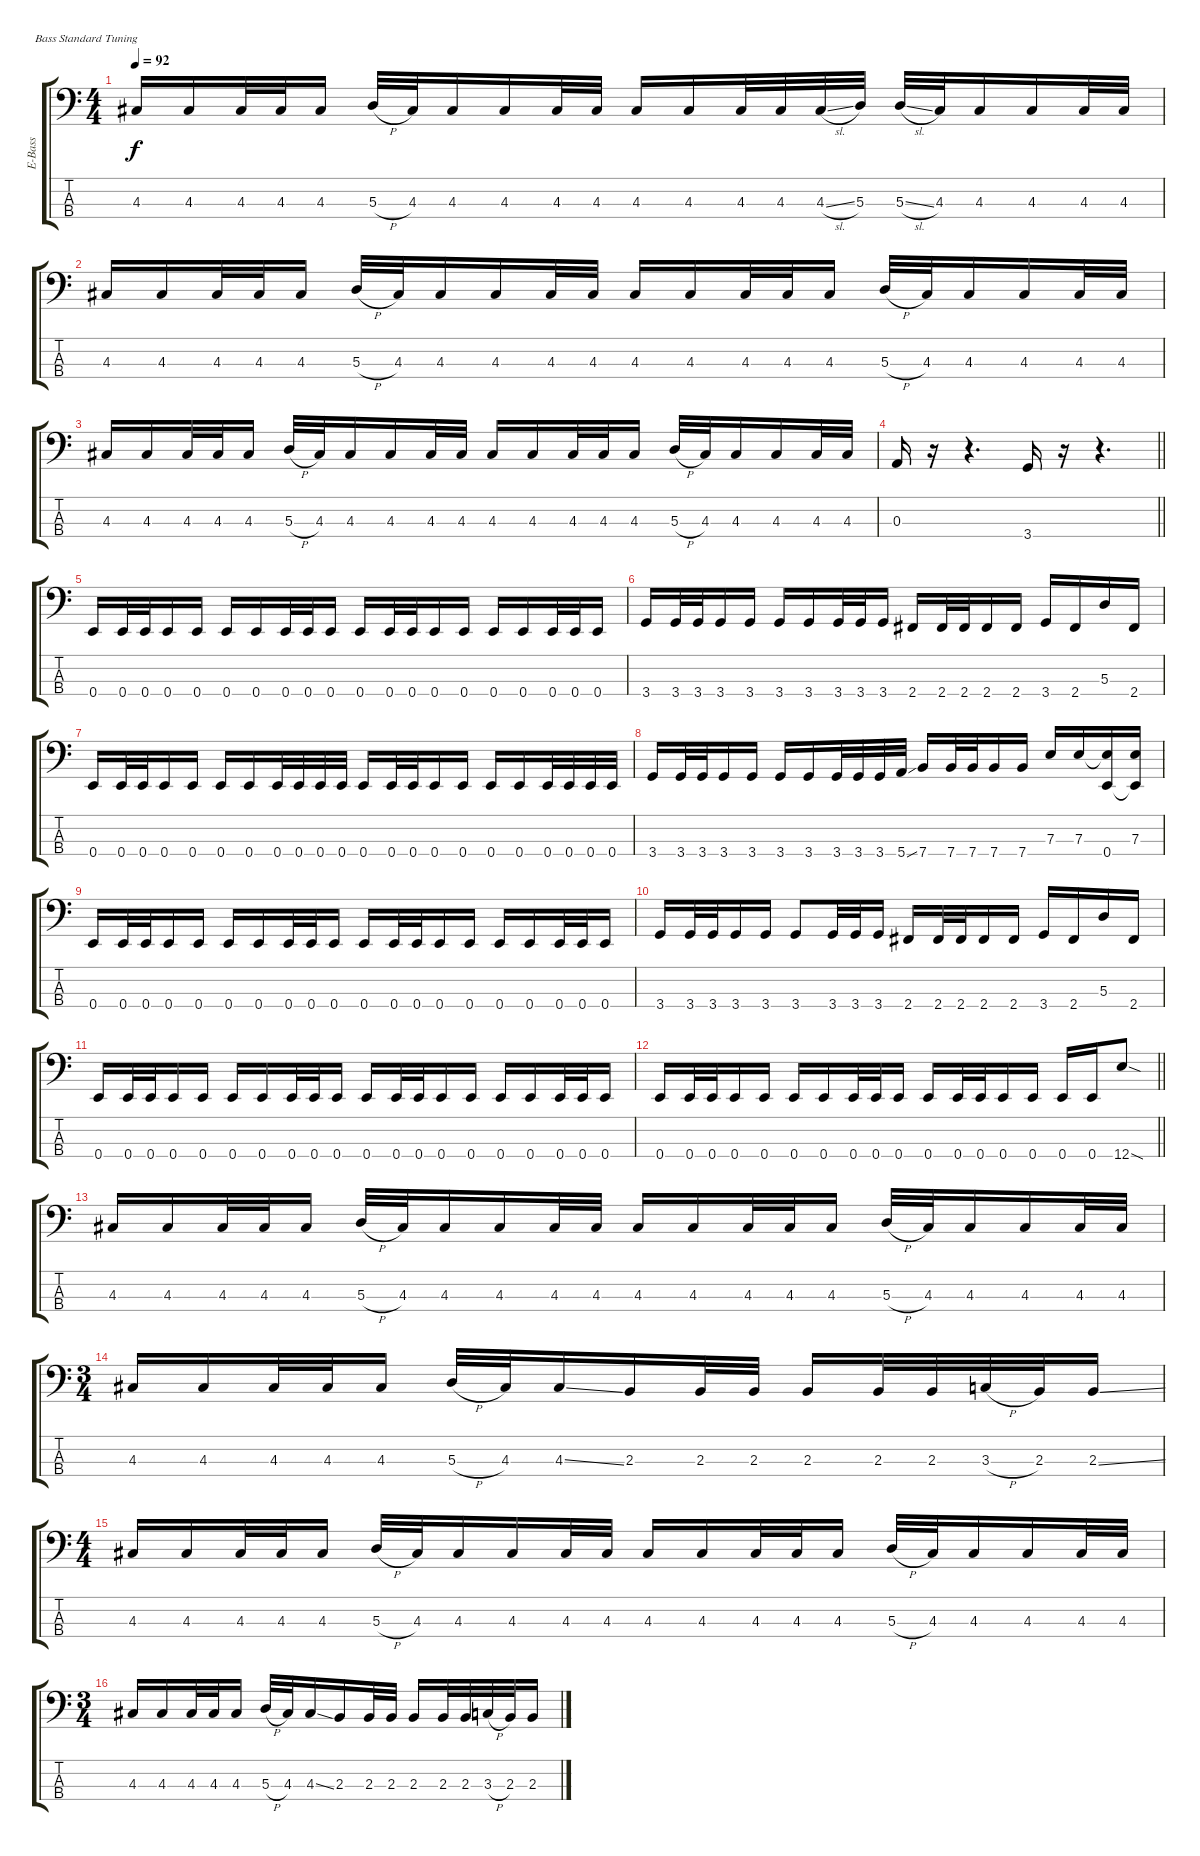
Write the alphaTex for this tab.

\track ("Bass" "E-Bass") {instrument electricbassfinger}
\staff {score tabs}
\tuning (G2 D2 A1 E1)
\ts (4 4)
\tempo 92
\clef f4
\ks c
4.3.16{dy f} 4.3.16 4.3.32 4.3.32 4.3.16 5.3{h}.32 4.3.32 4.3.16 4.3.16 4.3.32 4.3.32 4.3.16 4.3.16 4.3.32 4.3.32 4.3{sl}.32 5.3.32 5.3{sl}.32 4.3.32 4.3.16 4.3.16 4.3.32 4.3.32 |
4.3.16 4.3.16 4.3.32 4.3.32 4.3.16 5.3{h}.32 4.3.32 4.3.16 4.3.16 4.3.32 4.3.32 4.3.16 4.3.16 4.3.32 4.3.32 4.3.16 5.3{h}.32 4.3.32 4.3.16 4.3.16 4.3.32 4.3.32 |
4.3.16 4.3.16 4.3.32 4.3.32 4.3.16 5.3{h}.32 4.3.32 4.3.16 4.3.16 4.3.32 4.3.32 4.3.16 4.3.16 4.3.32 4.3.32 4.3.16 5.3{h}.32 4.3.32 4.3.16 4.3.16 4.3.32 4.3.32 |
\barLineRight lightlight
0.3.16 r.16 r.4{d} 3.4.16 r.16 r.4{d} |
0.4.16 0.4.32 0.4.32 0.4.16 0.4.16 0.4.16 0.4.16 0.4.32 0.4.32 0.4.16 0.4.16 0.4.32 0.4.32 0.4.16 0.4.16 0.4.16 0.4.16 0.4.32 0.4.32 0.4.16 |
3.4.16 3.4.32 3.4.32 3.4.16 3.4.16 3.4.16 3.4.16 3.4.32 3.4.32 3.4.16 2.4.16 2.4.32 2.4.32 2.4.16 2.4.16 3.4.16 2.4.16 5.3.16 2.4.16 |
0.4.16 0.4.32 0.4.32 0.4.16 0.4.16 0.4.16 0.4.16 0.4.32 0.4.32 0.4.32 0.4.32 0.4.16 0.4.32 0.4.32 0.4.16 0.4.16 0.4.16 0.4.16 0.4.32 0.4.32 0.4.32 0.4.32 |
3.4.16 3.4.32 3.4.32 3.4.16 3.4.16 3.4.16 3.4.16 3.4.32 3.4.32 3.4.32 5.4{ss}.32 7.4.16 7.4.32 7.4.32 7.4.16 7.4.16 7.3.16 7.3.16 (7.3{t} 0.4).16 (7.3 0.4{t}).16 |
0.4.16 0.4.32 0.4.32 0.4.16 0.4.16 0.4.16 0.4.16 0.4.32 0.4.32 0.4.16 0.4.16 0.4.32 0.4.32 0.4.16 0.4.16 0.4.16 0.4.16 0.4.32 0.4.32 0.4.16 |
3.4.16 3.4.32 3.4.32 3.4.16 3.4.16 3.4.8 3.4.32 3.4.32 3.4.16 2.4.16 2.4.32 2.4.32 2.4.16 2.4.16 3.4.16 2.4.16 5.3.16 2.4.16 |
0.4.16 0.4.32 0.4.32 0.4.16 0.4.16 0.4.16 0.4.16 0.4.32 0.4.32 0.4.16 0.4.16 0.4.32 0.4.32 0.4.16 0.4.16 0.4.16 0.4.16 0.4.32 0.4.32 0.4.16 |
\barLineRight lightlight
0.4.16 0.4.32 0.4.32 0.4.16 0.4.16 0.4.16 0.4.16 0.4.32 0.4.32 0.4.16 0.4.16 0.4.32 0.4.32 0.4.16 0.4.16 0.4.16 0.4.16 12.4{sod}.8 |
4.3.16 4.3.16 4.3.32 4.3.32 4.3.16 5.3{h}.32 4.3.32 4.3.16 4.3.16 4.3.32 4.3.32 4.3.16 4.3.16 4.3.32 4.3.32 4.3.16 5.3{h}.32 4.3.32 4.3.16 4.3.16 4.3.32 4.3.32 |
\ts (3 4)
\beaming (8 2 2 2)
4.3.16 4.3.16 4.3.32 4.3.32 4.3.16 5.3{h}.32 4.3.32 4.3{ss}.16 2.3.16 2.3.32 2.3.32 2.3.16 2.3.32 2.3.32 3.3{h}.32 2.3.32 2.3{ss}.16 |
\ts (4 4)
\beaming (8 2 2 2 2)
4.3.16 4.3.16 4.3.32 4.3.32 4.3.16 5.3{h}.32 4.3.32 4.3.16 4.3.16 4.3.32 4.3.32 4.3.16 4.3.16 4.3.32 4.3.32 4.3.16 5.3{h}.32 4.3.32 4.3.16 4.3.16 4.3.32 4.3.32 |
\ts (3 4)
\beaming (8 2 2 2)
4.3.16 4.3.16 4.3.32 4.3.32 4.3.16 5.3{h}.32 4.3.32 4.3{ss}.16 2.3.16 2.3.32 2.3.32 2.3.16 2.3.32 2.3.32 3.3{h}.32 2.3.32 2.3{ss}.16
